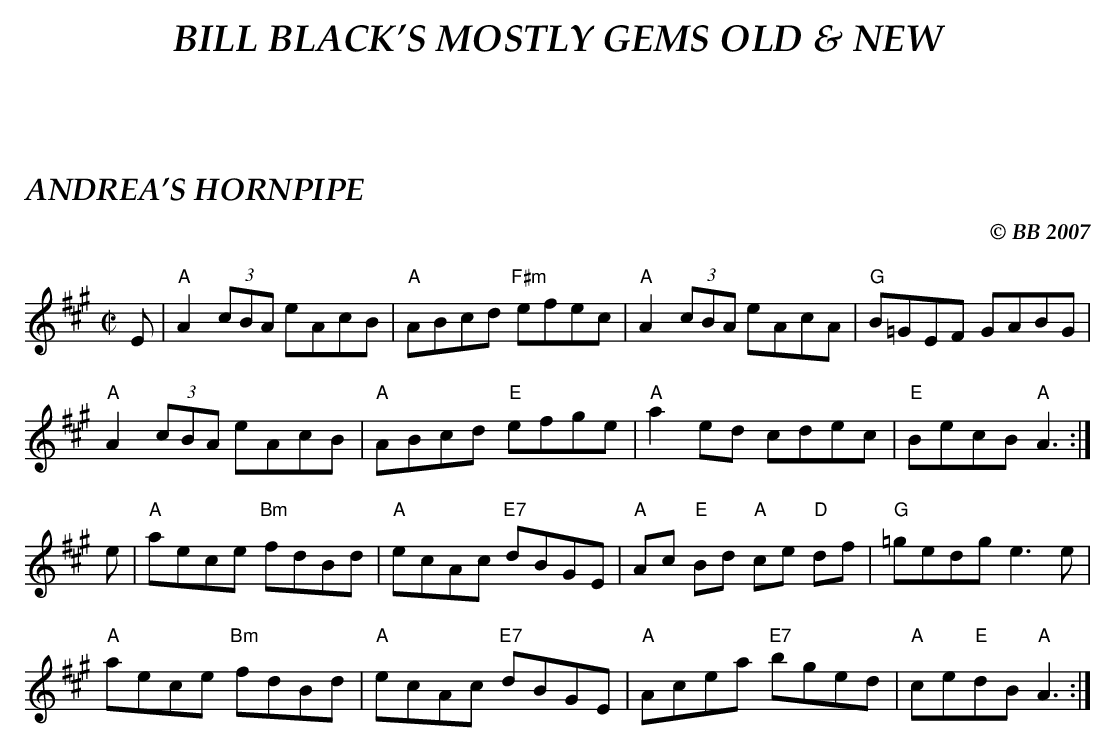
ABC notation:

X:1
T:ANDREA'S HORNPIPE
C:© BB 2007
L:1/8
M:C|
Q:1/4=150
K:A
E|"A"A2 (3cBA eAcB|"A"ABcd "F#m"efec|"A"A2 (3cBA eAcA|"G"B=GEF GABG|
"A"A2 (3cBA eAcB|"A"ABcd "E" efge|"A" a2 ed cdec| "E" BecB "A"A3 :|
e|"A" aece "Bm" fdBd|"A" ecAc "E7" dBGE|"A" Ac "E"Bd "A"ce "D"df|\
"G" =gedg e3e|
"A" aece "Bm" fdBd|"A" ecAc "E7" dBGE|"A" Acea "E7" bged|\
"A"ce"E"dB "A"A3 :|
